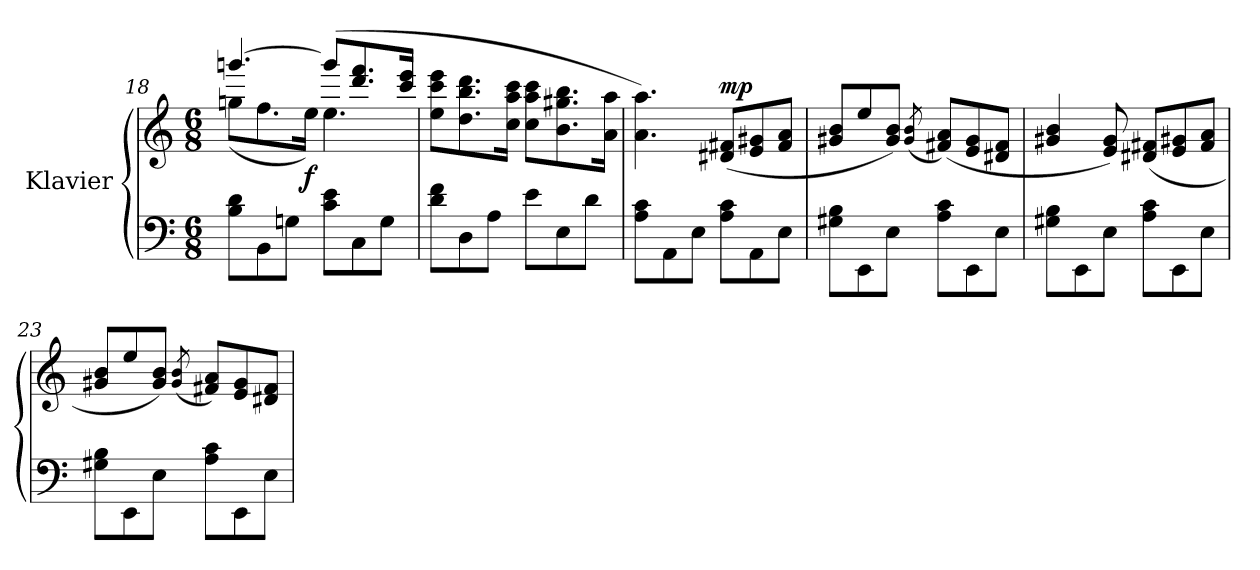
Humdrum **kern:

**kern	**kern	**dynam
*part1	*part1	*part1
*staff2	*staff1	*staff1/2
*I"Klavier	*	*
*clefF4	*clefG2	*
*k[]	*k[]	*
*M6/8	*M6/8	*
=18	=18	=18
*	*^	*
8B\ 8d\L	[4.gggn/	(<8ggn\L	.
8BB\	.	8.ff\	.
8Gn\J	.	.	.
!	!	!	!LO:DY:b
.	.	16ee\Jk)	f
8c\ 8e\L	(>8ggg/L]	4.ee\	.
8C\	8.ddd/ 8.fff/	.	.
8G\J	.	.	.
.	16ccc/ 16eee/Jk	.	.
*	*v	*v	*
=19	=19	=19
8d\ 8f\L	8ee\ 8ccc\ 8eee\L	.
8D\	8.dd\ 8.bb\ 8.ddd\	.
8A\J	.	.
.	16cc\ 16aa\ 16ccc\Jk	.
8e\L	8cc\ 8aa\ 8ccc\L	.
8E\	8.b\ 8.gg#X\ 8.bb\	.
8d\J	.	.
.	16a\ 16aa\Jk	.
=20	=20	=20
8A\ 8c\L	4.a\ 4.aa\)	.
8AA\	.	.
8E\J	.	.
!	!	!LO:DY:a
8A\ 8c\L	(<8d#X/ 8f#X/L	mp
8AA\	8e/ 8g#X/	.
8E\J	8f#/ 8a/J	.
=21	=21	=21
8G#X\ 8B\L	8g#X/ 8b/L	.
8EE\	8ee/	.
8E\J	8g#/ 8b/J)	.
.	(<8qg#/ 8qb/	.
8A\ 8c\L	(<8f#X/ 8a/L)	.
8EE\	8e/ 8g#/	.
8E\J	8d#X/ 8f#/J	.
!!LO:PB:g=z
=22	=22	=22
8G#X\ 8B\L	4g#X/ 4b/	.
8EE\	.	.
8E\J	8e/ 8g#/)	.
8A\ 8c\L	(<8d#X/ 8f#X/L	.
8EE\	8e/ 8g#X/	.
8E\J	8f#/ 8a/J	.
=23	=23	=23
8G#X\ 8B\L	8g#X/ 8b/L	.
8EE\	8ee/	.
8E\J	8g#/ 8b/J)	.
.	(<8qg#/ 8qb/	.
8A\ 8c\L	8f#X/ 8a/L)	.
8EE\	8e/ 8g#/	.
8E\J	8d#X/ 8f#/J	.
=	=	=
*-	*-	*-
